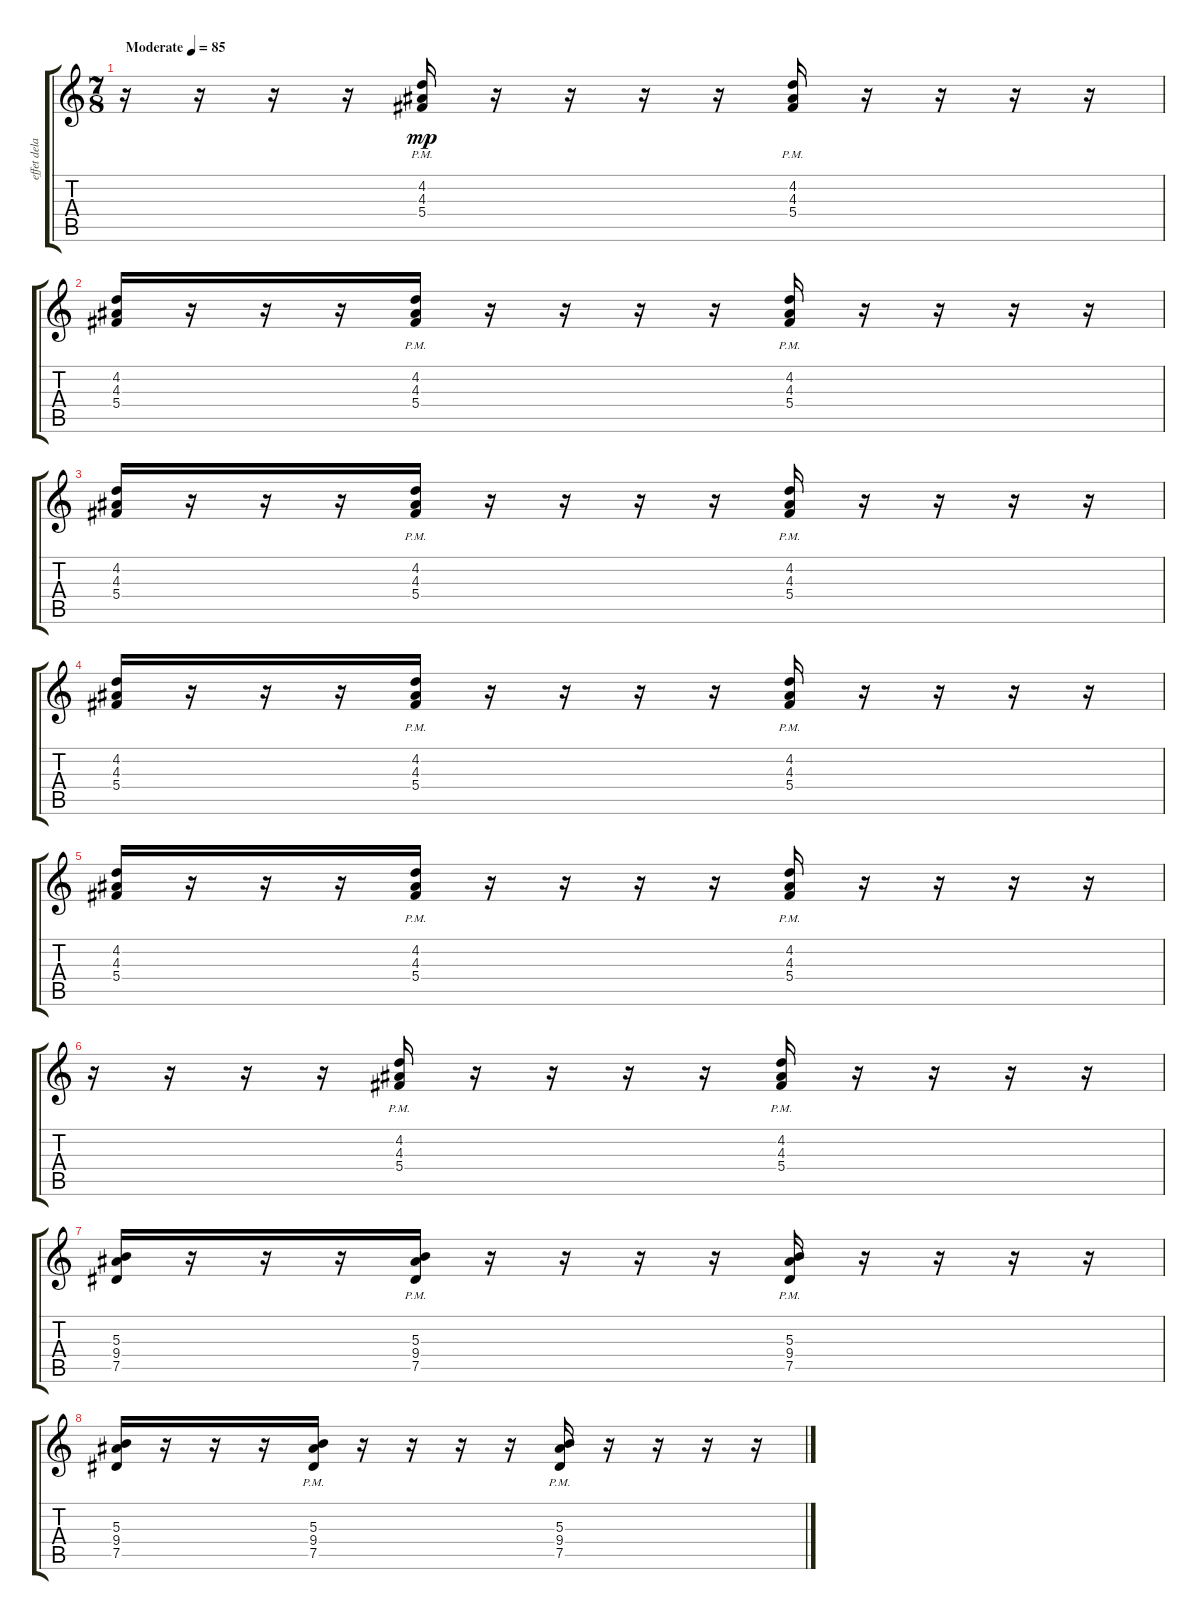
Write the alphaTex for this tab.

\track ("effet delay" "effet dela") {instrument acousticguitarsteel}
\staff {score tabs}
\tuning (Eb4 Bb3 Gb3 Db3 Ab2 Eb2) {hide}
\ts (7 8)
\tempo (85 "Moderate")
\clef g2
\ks c
r.16{dy mp volume 13 instrument acousticguitarsteel} r.16 r.16 r.16 (4.2 4.3 5.4{pm}).16 r.16 r.16 r.16 r.16 (4.2 4.3 5.4{pm}).16 r.16 r.16 r.16 r.16 |
(4.2 4.3 5.4).16 r.16 r.16 r.16 (4.2 4.3 5.4{pm}).16 r.16 r.16 r.16 r.16 (4.2 4.3 5.4{pm}).16 r.16 r.16 r.16 r.16 |
(4.2 4.3 5.4).16 r.16 r.16 r.16 (4.2 4.3 5.4{pm}).16 r.16 r.16 r.16 r.16 (4.2 4.3 5.4{pm}).16 r.16 r.16 r.16 r.16 |
(4.2 4.3 5.4).16 r.16 r.16 r.16 (4.2 4.3 5.4{pm}).16 r.16 r.16 r.16 r.16 (4.2 4.3 5.4{pm}).16 r.16 r.16 r.16 r.16 |
(4.2 4.3 5.4).16 r.16 r.16 r.16 (4.2 4.3 5.4{pm}).16 r.16 r.16 r.16 r.16 (4.2 4.3 5.4{pm}).16 r.16 r.16 r.16 r.16 |
r.16 r.16 r.16 r.16 (4.2 4.3 5.4{pm}).16 r.16 r.16 r.16 r.16 (4.2 4.3 5.4{pm}).16 r.16 r.16 r.16 r.16 |
(5.3 9.4 7.5).16 r.16 r.16 r.16 (5.3 9.4{pm} 7.5).16 r.16 r.16 r.16 r.16 (5.3 9.4{pm} 7.5).16 r.16 r.16 r.16 r.16 |
(5.3 9.4 7.5).16 r.16 r.16 r.16 (5.3 9.4{pm} 7.5).16 r.16 r.16 r.16 r.16 (5.3 9.4{pm} 7.5).16 r.16 r.16 r.16 r.16
